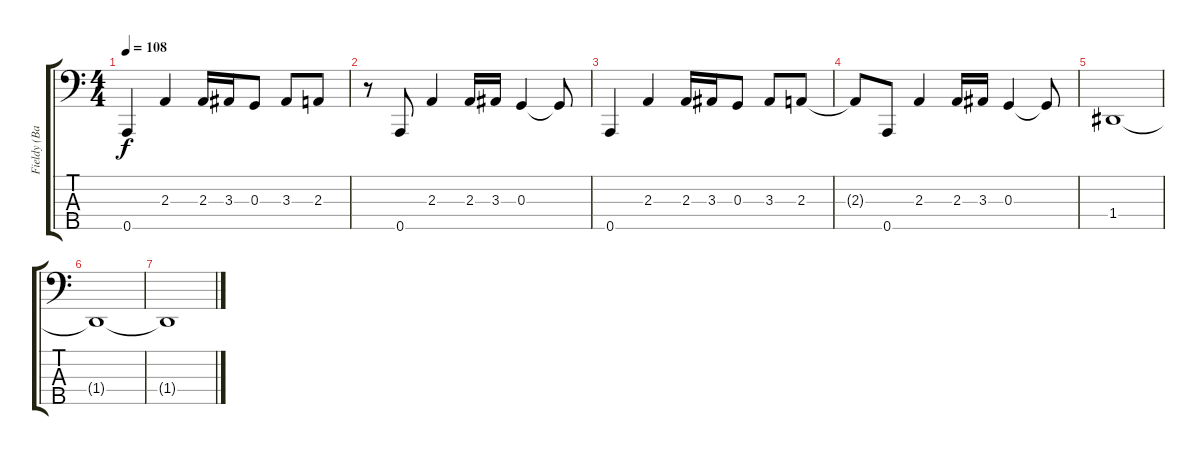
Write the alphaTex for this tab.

\track ("Fieldy (Basse)" "Fieldy (Ba") {instrument slapbass1}
\staff {score tabs}
\tuning (F2 C2 G1 D1 A0) {hide}
\ts (4 4)
\tempo 108
\clef f4
\ks c
0.5.4{dy f} 2.3.4 2.3.16 3.3.16 0.3.8 3.3.8 2.3.8 |
r.8 0.5.8 2.3.4 2.3.16 3.3.16 0.3.4 0.3{t}.8 |
0.5.4 2.3.4 2.3.16 3.3.16 0.3.8 3.3.8 2.3.8 |
2.3{t}.8 0.5.8 2.3.4 2.3.16 3.3.16 0.3.4 0.3{t}.8 |
1.4.1{instrument electricbassfinger} |
1.4{t}.1 |
1.4{t}.1
